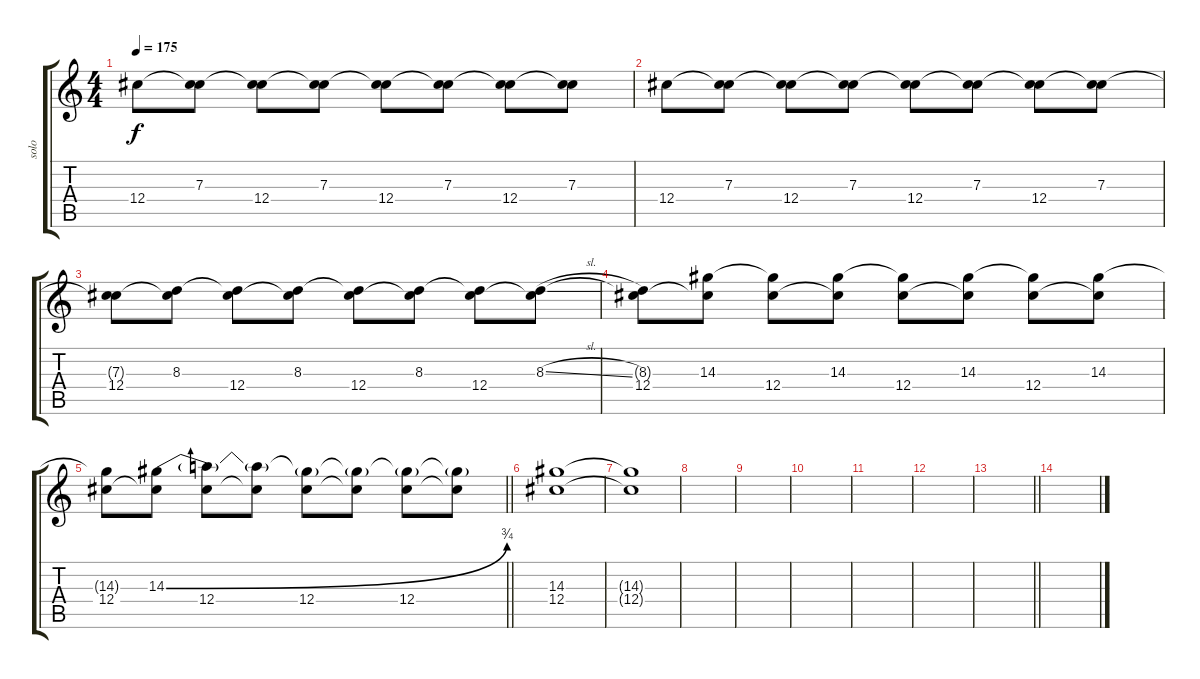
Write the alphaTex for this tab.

\track ("solo" "solo") {instrument distortionguitar}
\staff {score tabs}
\tuning (Eb4 Bb3 Gb3 Db3 Ab2 Db2) {hide}
\ts (4 4)
\tempo 175
\clef g2
\ks c
12.4.8{dy f} (7.3 12.4{t}).8 (7.3{t} 12.4).8 (7.3 12.4{t}).8 (7.3{t} 12.4).8 (7.3 12.4{t}).8 (7.3{t} 12.4).8 (7.3 12.4{t}).8 |
12.4.8 (7.3 12.4{t}).8 (7.3{t} 12.4).8 (7.3 12.4{t}).8 (7.3{t} 12.4).8 (7.3 12.4{t}).8 (7.3{t} 12.4).8 (7.3 12.4{t}).8 |
(7.3{t} 12.4).8 (8.3 12.4{t}).8 (8.3{t} 12.4).8 (8.3 12.4{t}).8 (8.3{t} 12.4).8 (8.3 12.4{t}).8 (8.3{t} 12.4).8 (8.3{sl} 12.4{t}).8 |
(8.3{t} 12.4).8 (14.3 12.4{t}).8 (14.3{t} 12.4).8 (14.3 12.4{t}).8 (14.3{t} 12.4).8 (14.3 12.4{t}).8 (14.3{t} 12.4).8 (14.3 12.4{t}).8 |
\barLineRight lightlight
(14.3{t} 12.4).8 (14.3{be (bend 0 0 60 3)} 12.4{t}).8 (14.3{t} 12.4).8 (14.3{t} 12.4{t}).8 (14.3{t} 12.4).8 (14.3{t} 12.4{t}).8 (14.3{t} 12.4).8 (14.3{t} 12.4{t}).8 |
\section ("" "")
(14.3 12.4).1{volume 0} |
(14.3{t} 12.4{t}).1 |
|
|
|
|
|
\barLineRight lightlight
|
\section ("" "")
